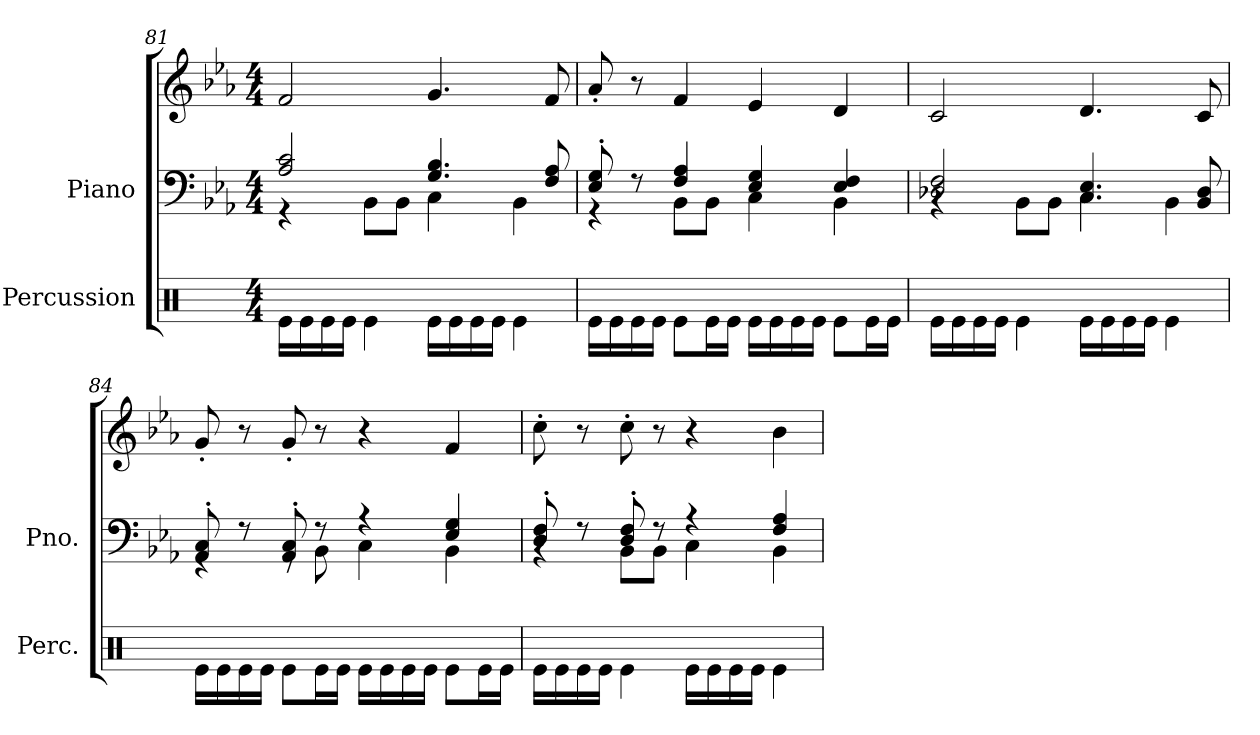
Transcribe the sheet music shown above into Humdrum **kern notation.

**kern	**kern	**kern
*part2	*part1	*part1
*staff3	*staff2	*staff1
*I"Percussion	*I"Piano	*
*I'Perc.	*I'Pno.	*
*clefX	*clefF4	*clefG2
*k[]	*k[b-e-a-]	*k[b-e-a-]
*	*E-:	*E-:
*M4/4	*M4/4	*M4/4
=81	=81	=81
*	*^	*
16Re\LL	2A-/ 2c/	4r	2f/
16Re\	.	.	.
16Re\	.	.	.
16Re\JJ	.	.	.
4Re\	.	8BB-\L	.
.	.	8BB-\J	.
16Re\LL	4.G/ 4.B-/	4C\	4.g/
16Re\	.	.	.
16Re\	.	.	.
16Re\JJ	.	.	.
4Re\	.	4BB-\	.
.	8F/ 8A-/	.	8f/
=82	=82	=82	=82
16Re\LL	8E-/' 8G/'	4r	8a-'/
16Re\	.	.	.
16Re\	8r	.	8r
16Re\JJ	.	.	.
8Re\L	4F/ 4A-/	8BB-\L	4f/
16Re\L	.	8BB-\J	.
16Re\JJ	.	.	.
16Re\LL	4E-/ 4G/	4C\	4e-/
16Re\	.	.	.
16Re\	.	.	.
16Re\JJ	.	.	.
8Re\L	4E-/ 4F/	4BB-\	4d/
16Re\L	.	.	.
16Re\JJ	.	.	.
=83	=83	=83	=83
16Re\LL	2D-X/ 2F/	4rBB	2c/
16Re\	.	.	.
16Re\	.	.	.
16Re\JJ	.	.	.
4Re\	.	8BB-\L	.
.	.	8BB-\J	.
16Re\LL	4.C/ 4.E-/	4C\	4.d/
16Re\	.	.	.
16Re\	.	.	.
16Re\JJ	.	.	.
4Re\	.	4BB-\	.
.	8BB-/ 8D-/	.	8c/
=84	=84	=84	=84
16Re\LL	8AA-/' 8C/'	4rGG	8g'/
16Re\	.	.	.
16Re\	8r	.	8r
16Re\JJ	.	.	.
8Re\L	8AA-/' 8C/'	8rGG	8g'/
16Re\L	8r	8BB-\	8r
16Re\JJ	.	.	.
16Re\LL	4r	4C\	4r
16Re\	.	.	.
16Re\	.	.	.
16Re\JJ	.	.	.
8Re\L	4E-/ 4G/	4BB-\	4f/
16Re\L	.	.	.
16Re\JJ	.	.	.
=85	=85	=85	=85
16Re\LL	8D/' 8F/'	4rBB	8cc'\
16Re\	.	.	.
16Re\	8r	.	8r
16Re\JJ	.	.	.
4Re\	8D/' 8F/'	8BB-\L	8cc'\
.	8r	8BB-\J	8r
16Re\LL	4r	4C\	4r
16Re\	.	.	.
16Re\	.	.	.
16Re\JJ	.	.	.
4Re\	4F/ 4A-/	4BB-\	4b-\
*	*v	*v	*
=	=	=
*-	*-	*-
